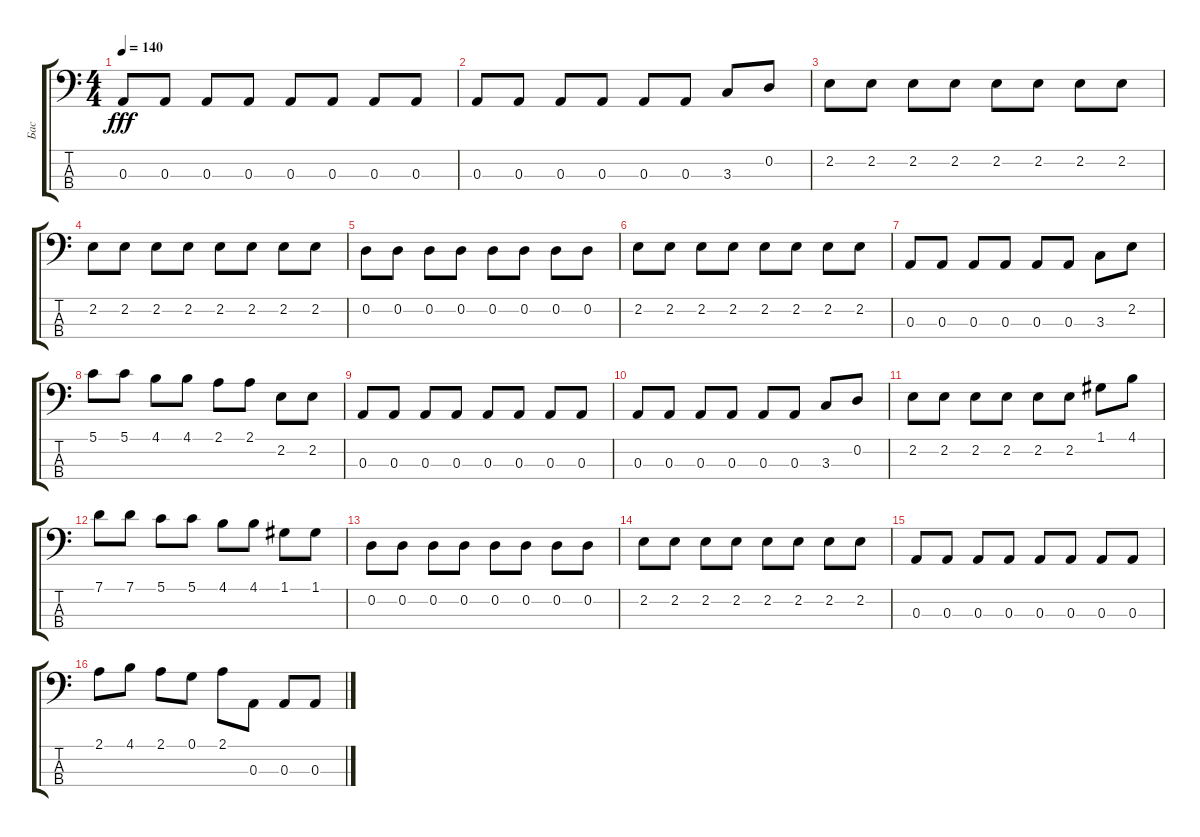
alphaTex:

\track ("Бас" "Бас") {instrument electricbassfinger}
\staff {score tabs}
\tuning (G2 D2 A1 E1) {hide}
\ts (4 4)
\tempo 140
\clef f4
\ks c
0.3.8{dy fff} 0.3.8 0.3.8 0.3.8 0.3.8 0.3.8 0.3.8 0.3.8 |
0.3.8 0.3.8 0.3.8 0.3.8 0.3.8 0.3.8 3.3.8 0.2.8 |
2.2.8 2.2.8 2.2.8 2.2.8 2.2.8 2.2.8 2.2.8 2.2.8 |
2.2.8 2.2.8 2.2.8 2.2.8 2.2.8 2.2.8 2.2.8 2.2.8 |
0.2.8 0.2.8 0.2.8 0.2.8 0.2.8 0.2.8 0.2.8 0.2.8 |
2.2.8 2.2.8 2.2.8 2.2.8 2.2.8 2.2.8 2.2.8 2.2.8 |
0.3.8 0.3.8 0.3.8 0.3.8 0.3.8 0.3.8 3.3.8 2.2.8 |
5.1.8 5.1.8 4.1.8 4.1.8 2.1.8 2.1.8 2.2.8 2.2.8 |
0.3.8 0.3.8 0.3.8 0.3.8 0.3.8 0.3.8 0.3.8 0.3.8 |
0.3.8 0.3.8 0.3.8 0.3.8 0.3.8 0.3.8 3.3.8 0.2.8 |
2.2.8 2.2.8 2.2.8 2.2.8 2.2.8 2.2.8 1.1.8 4.1.8 |
7.1.8 7.1.8 5.1.8 5.1.8 4.1.8 4.1.8 1.1.8 1.1.8 |
0.2.8 0.2.8 0.2.8 0.2.8 0.2.8 0.2.8 0.2.8 0.2.8 |
2.2.8 2.2.8 2.2.8 2.2.8 2.2.8 2.2.8 2.2.8 2.2.8 |
0.3.8 0.3.8 0.3.8 0.3.8 0.3.8 0.3.8 0.3.8 0.3.8 |
2.1.8 4.1.8 2.1.8 0.1.8 2.1.8 0.3.8 0.3.8 0.3.8
